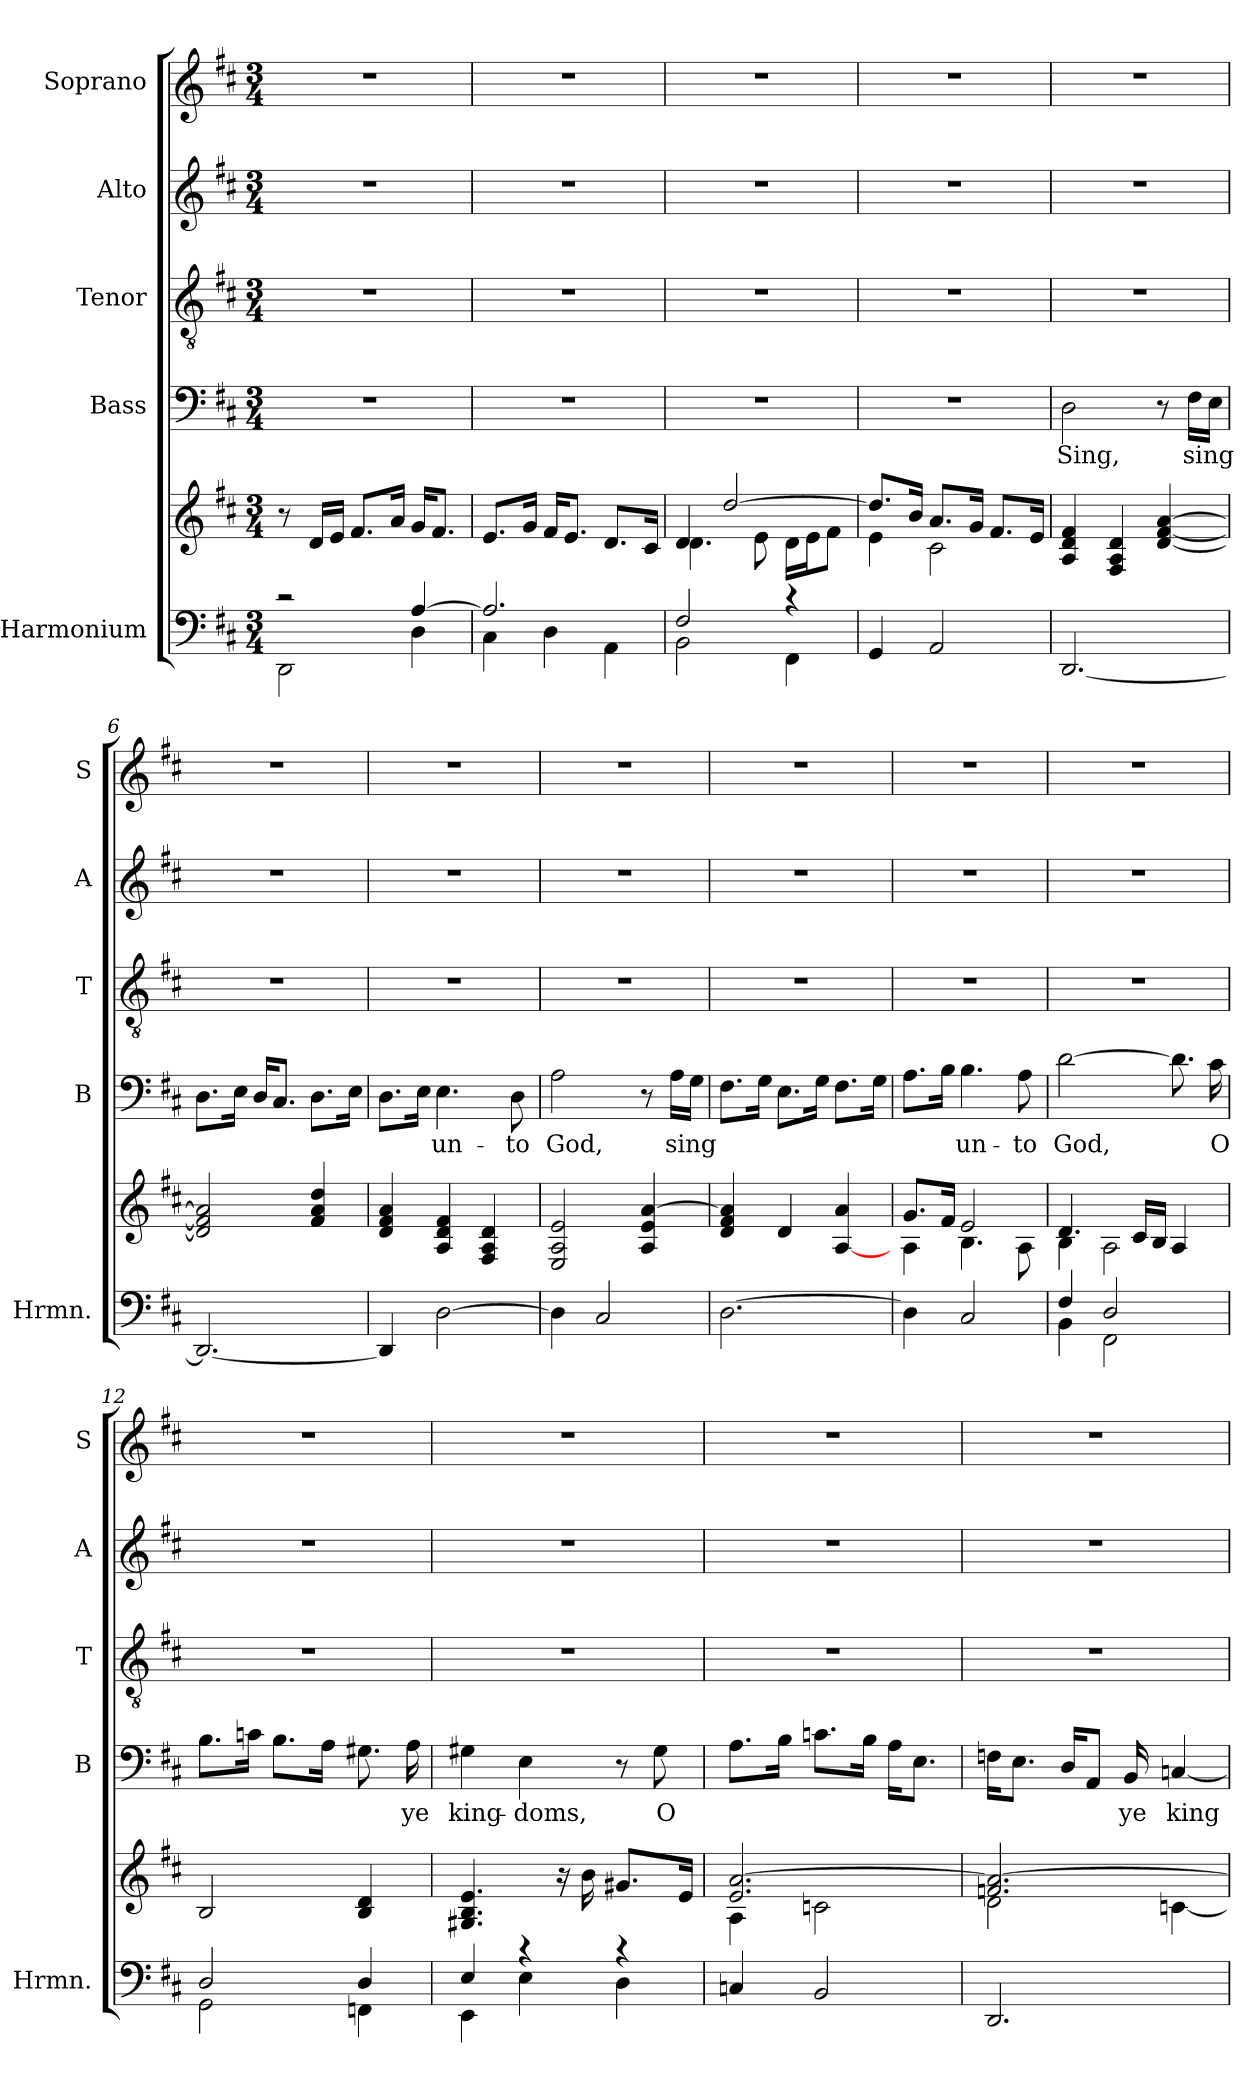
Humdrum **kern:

**kern	**kern	**kern	**text	**kern	**kern	**kern
*part5	*part5	*part4	*part4	*part3	*part2	*part1
*staff6	*staff5	*staff4	*staff4	*staff3	*staff2	*staff1
*I"Harmonium	*	*I"Bass	*	*I"Tenor	*I"Alto	*I"Soprano
*I'Hrmn.	*	*I'B	*	*I'T	*I'A	*I'S
*clefF4	*clefG2	*clefF4	*	*clefGv2	*clefG2	*clefG2
*k[f#c#]	*k[f#c#]	*k[f#c#]	*	*k[f#c#]	*k[f#c#]	*k[f#c#]
*D:	*D:	*D:	*	*D:	*D:	*D:
*M3/4	*M3/4	*M3/4	*	*M3/4	*M3/4	*M3/4
=1	=1	=1	=1	=1	=1	=1
*^	*	*	*	*	*	*
2rc	2DD\	8r	2.r	.	2.r	2.r	2.r
.	.	16d/LL	.	.	.	.	.
.	.	16e/JJ	.	.	.	.	.
.	.	8.f#/L	.	.	.	.	.
.	.	16a/Jk	.	.	.	.	.
[>4A/	4D\	16g/KL	.	.	.	.	.
.	.	8.f#/J	.	.	.	.	.
=2	=2	=2	=2	=2	=2	=2	=2
2.A/]	4C#\	8.e/L	2.r	.	2.r	2.r	2.r
.	.	16g/Jk	.	.	.	.	.
.	4D\	16f#/KL	.	.	.	.	.
.	.	8.e/J	.	.	.	.	.
.	4AA\	8.d/L	.	.	.	.	.
.	.	16c#/Jk	.	.	.	.	.
=3	=3	=3	=3	=3	=3	=3	=3
*	*	*^	*	*	*	*	*
2F#/	2BB\	4d/	4.d\	2.r	.	2.r	2.r	2.r
.	.	[>2dd/	.	.	.	.	.	.
.	.	.	8e\	.	.	.	.	.
4rc	4FF#\	.	16d\LL	.	.	.	.	.
.	.	.	16e\J	.	.	.	.	.
.	.	.	8f#\J	.	.	.	.	.
*v	*v	*	*	*	*	*	*	*
=4	=4	=4	=4	=4	=4	=4	=4
4GG/	8.dd/L]	4e\	2.r	.	2.r	2.r	2.r
.	16b/Jk	.	.	.	.	.	.
2AA/	8.a/L	2c#\	.	.	.	.	.
.	16g/Jk	.	.	.	.	.	.
.	8.f#/L	.	.	.	.	.	.
.	16e/Jk	.	.	.	.	.	.
*	*v	*v	*	*	*	*	*
=5	=5	=5	=5	=5	=5	=5
!	!	!	!LO:LY:b	!	!	!
[2.DD/	4A/ 4d/ 4f#/	2D\	Sing,	2.r	2.r	2.r
.	4F#/ 4A/ 4d/	.	.	.	.	.
.	[4d/ [4f#/ [4a/	8r	.	.	.	.
!	!	!	!LO:LY:b	!	!	!
.	.	16F#\LL	sing	.	.	.
.	.	16E\JJ	.	.	.	.
=6	=6	=6	=6	=6	=6	=6
2.DD/_	2d/] 2f#/] 2a/]	8.D\L	.	2.r	2.r	2.r
.	.	16E\Jk	.	.	.	.
.	.	16D/KL	.	.	.	.
.	.	8.C#/J	.	.	.	.
.	4f#/ 4a/ 4dd/	8.D\L	.	.	.	.
.	.	16E\Jk	.	.	.	.
!!LO:LB:g=z
=7	=7	=7	=7	=7	=7	=7
4DD/]	4d/ 4f#/ 4a/	8.D\L	.	2.r	2.r	2.r
.	.	16E\Jk	.	.	.	.
!	!	!	!LO:LY:b	!	!	!
[2D\	4A/ 4d/ 4f#/	4.E\	un-	.	.	.
.	4F#/ 4A/ 4d/	.	.	.	.	.
!	!	!	!LO:LY:b	!	!	!
.	.	8D\	-to	.	.	.
=8	=8	=8	=8	=8	=8	=8
!	!	!	!LO:LY:b	!	!	!
4D\]	2E/ 2A/ 2e/	2A\	God,	2.r	2.r	2.r
2C#/	.	.	.	.	.	.
.	4A/ 4e/ [4a/	8r	.	.	.	.
!	!	!	!LO:LY:b	!	!	!
.	.	16A\LL	sing	.	.	.
.	.	16G\JJ	.	.	.	.
=9	=9	=9	=9	=9	=9	=9
[2.D\	4d/ 4f#/ 4a/]	8.F#\L	.	2.r	2.r	2.r
.	.	16G\Jk	.	.	.	.
.	4d/	8.E\L	.	.	.	.
.	.	16G\Jk	.	.	.	.
.	[4A/ 4a/	8.F#\L	.	.	.	.
.	.	16G\Jk	.	.	.	.
=10	=10	=10	=10	=10	=10	=10
*	*^	*	*	*	*	*
4D\]	8.g/L	4A\	8.A\L	.	2.r	2.r	2.r
.	16f#/Jk	.	16B\Jk	.	.	.	.
!	!	!	!	!LO:LY:b	!	!	!
2C#/	2e/	4.B\	4.B\	un-	.	.	.
!	!	!	!	!LO:LY:b	!	!	!
.	.	8A\	8A\	-to	.	.	.
=11	=11	=11	=11	=11	=11	=11	=11
*^	*	*	*	*	*	*	*
!	!	!	!	!	!LO:LY:b	!	!	!
4F#/	4BB\	4.d/	4B\	[2d\	God,	2.r	2.r	2.r
2D/	2FF#\	.	2A\	.	.	.	.	.
.	.	16c#/LL	.	.	.	.	.	.
.	.	16B/JJ	.	.	.	.	.	.
.	.	4A/	.	8.d\]	.	.	.	.
!	!	!	!	!	!LO:LY:b	!	!	!
.	.	.	.	16c#\	O	.	.	.
*	*	*v	*v	*	*	*	*	*
=12	=12	=12	=12	=12	=12	=12	=12
2D/	2GG\	2B/	8.B\L	.	2.r	2.r	2.r
.	.	.	16cn\Jk	.	.	.	.
.	.	.	8.B\L	.	.	.	.
.	.	.	16A\Jk	.	.	.	.
4D/	4FFn\	4B/ 4d/	8.G#X\	.	.	.	.
!	!	!	!	!LO:LY:b	!	!	!
.	.	.	16A\	ye	.	.	.
!!LO:LB:g=z
=13	=13	=13	=13	=13	=13	=13	=13
!	!	!	!	!LO:LY:b	!	!	!
4E/	4EE\	4.G#X/ 4.B/ 4.e/	4G#X\	king-	2.r	2.r	2.r
!	!	!	!	!LO:LY:b	!	!	!
4rc	4E\	.	4E\	-doms,	.	.	.
.	.	16r	.	.	.	.	.
.	.	16b\	.	.	.	.	.
4rc	4D\	8.g#X/L	8r	.	.	.	.
!	!	!	!	!LO:LY:b	!	!	!
.	.	.	8G#\	O	.	.	.
.	.	16e/Jk	.	.	.	.	.
*v	*v	*	*	*	*	*	*
=14	=14	=14	=14	=14	=14	=14
*	*^	*	*	*	*	*
4Cn/	2.e/ [>2.a/	4A\	8.A\L	.	2.r	2.r	2.r
.	.	.	16B\Jk	.	.	.	.
2BB/	.	2cn\	8.cn\L	.	.	.	.
.	.	.	16B\Jk	.	.	.	.
.	.	.	16A\KL	.	.	.	.
.	.	.	8.E\J	.	.	.	.
=15	=15	=15	=15	=15	=15	=15	=15
2.DD/	2.fn/ 2.a/_	2d\	16Fn\KL	.	2.r	2.r	2.r
.	.	.	8.E\J	.	.	.	.
.	.	.	16D/KL	.	.	.	.
.	.	.	8AA/J	.	.	.	.
!	!	!	!	!LO:LY:b	!	!	!
.	.	.	16BB/	ye	.	.	.
!	!	!	!	!LO:LY:b	!	!	!
.	.	[<4cn\	[4Cn/	king-	.	.	.
*	*v	*v	*	*	*	*	*
=	=	=	=	=	=	=
*-	*-	*-	*-	*-	*-	*-
